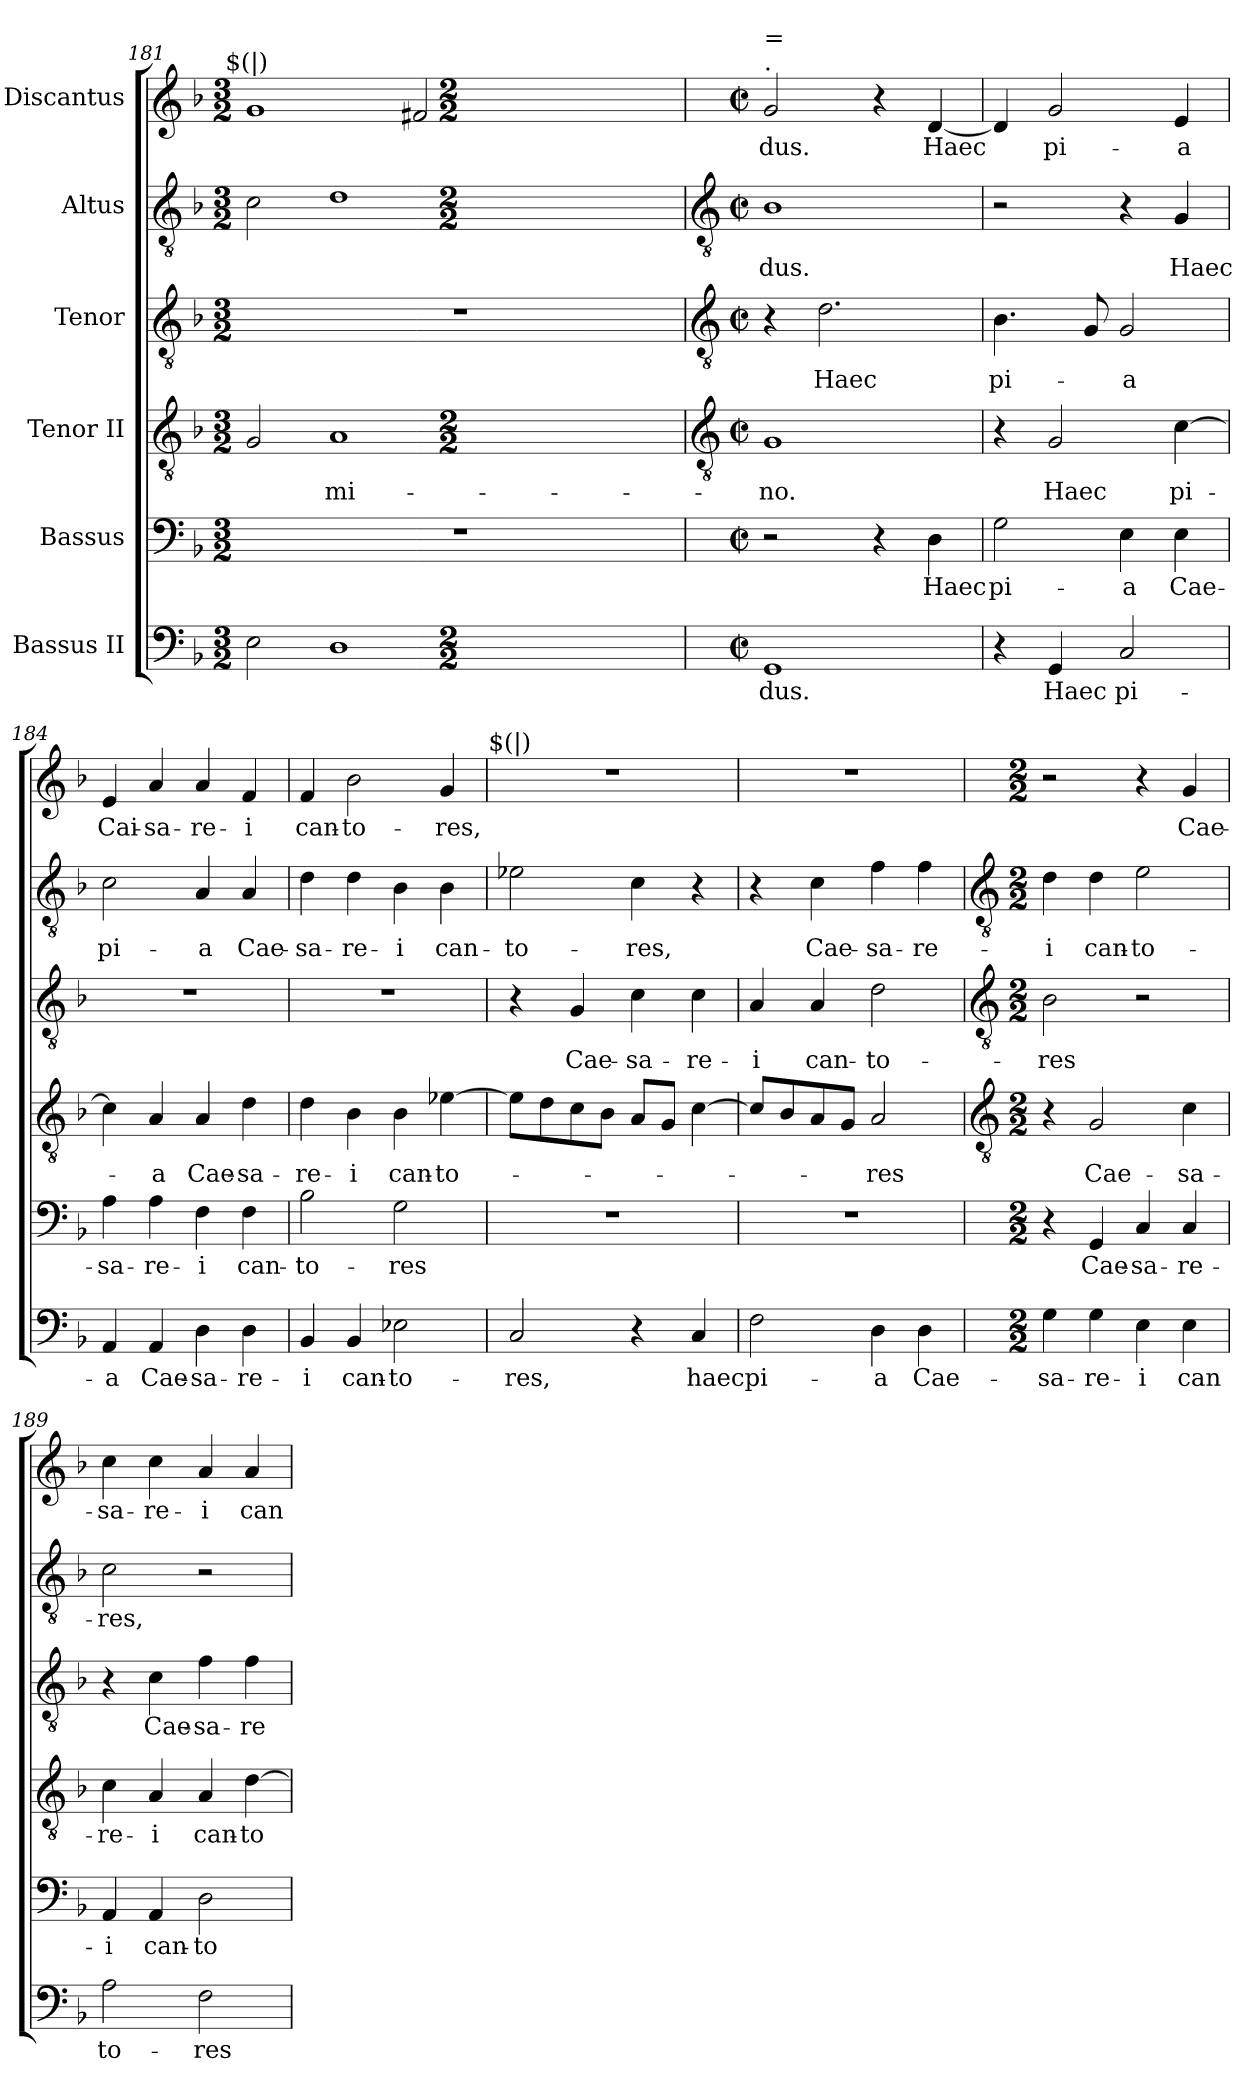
**kern	**text	**kern	**text	**kern	**text	**kern	**text	**kern	**text	**kern	**text
*part6	*part6	*part5	*part5	*part4	*part4	*part3	*part3	*part2	*part2	*part1	*part1
*staff6	*staff6	*staff5	*staff5	*staff4	*staff4	*staff3	*staff3	*staff2	*staff2	*staff1	*staff1
*I"Bassus II	*	*I"Bassus	*	*I"Tenor II	*	*I"Tenor	*	*I"Altus	*	*I"Discantus	*
*clefF4	*	*clefF4	*	*clefGv2	*	*clefGv2	*	*clefGv2	*	*clefG2	*
*k[b-]	*	*k[b-]	*	*k[b-]	*	*k[b-]	*	*k[b-]	*	*k[b-]	*
*F:	*	*F:	*	*F:	*	*F:	*	*F:	*	*F:	*
*M3/2	*	*M3/2	*	*M3/2	*	*M3/2	*	*M3/2	*	*M3/2	*
=181	=181	=181	=181	=181	=181	=181	=181	=181	=181	=181	=181
!	!	!	!	!	!	!	!	!	!	!LO:TX:a:cj:t=$(|)	!
2E	.	1.r	.	2G	.	1.r	.	2c	.	1g	.
!	!LO:LY:b	!	!	!	!LO:LY:b	!	!	!	!	!	!
1D	-	.	.	1A	mi-	.	.	1d	.	.	.
.	.	.	.	.	.	.	.	.	.	2f#	.
*M2/2	*	*M2/2	*	*M2/2	*	*M2/2	*	*M2/2	*	*M2/2	*
*met(c|)	*	*met(c|)	*	*met(c|)	*	*met(c|)	*	*met(c|)	*	*met(c|)	*
!!LO:LB:g=z
=182	=182	=182	=182	=182	=182	=182	=182	=182	=182	=182	=182
*	*	*	*	*clefGv2	*	*clefGv2	*	*clefGv2	*	*	*
*M2/2	*	*M2/2	*	*M2/2	*	*M2/2	*	*M2/2	*	*M2/2	*
*met(c|)	*	*met(c|)	*	*met(c|)	*	*met(c|)	*	*met(c|)	*	*met(c|)	*
!	!	!	!	!	!	!	!	!	!	!LO:TX:a:t=.	!
!	!	!	!	!	!	!	!	!	!	!LO:TX:a:t==	!
!	!LO:LY:b	!	!	!	!LO:LY:b	!	!	!	!LO:LY:b	!	!LO:LY:b
1GG	dus.	2r	.	1G	-no.	4r	.	1B-	dus.	2g	dus.
!	!	!	!	!	!	!	!LO:LY:b	!	!	!	!
.	.	.	.	.	.	2.d	Haec	.	.	.	.
.	.	4r	.	.	.	.	.	.	.	4r	.
!	!	!	!LO:LY:b	!	!	!	!	!	!	!	!LO:LY:b
.	.	4D	Haec	.	.	.	.	.	.	[4d	Haec
=183	=183	=183	=183	=183	=183	=183	=183	=183	=183	=183	=183
!	!	!	!LO:LY:b	!	!	!	!LO:LY:b	!	!	!	!
4r	.	2G	pi-	4r	.	4.B-	pi-	2r	.	4d]	.
!	!LO:LY:b	!	!	!	!LO:LY:b	!	!	!	!	!	!LO:LY:b
4GG	Haec	.	.	2G	Haec	.	.	.	.	2g	pi-
.	.	.	.	.	.	8G	.	.	.	.	.
!	!LO:LY:b	!	!LO:LY:b	!	!	!	!LO:LY:b	!	!	!	!
2C	pi-	4E	-a	.	.	2G	-a	4r	.	.	.
!	!	!	!LO:LY:b	!	!LO:LY:b	!	!	!	!LO:LY:b	!	!LO:LY:b
.	.	4E	Cae-	[4c	pi-	.	.	4G	Haec	4e	-a
=184	=184	=184	=184	=184	=184	=184	=184	=184	=184	=184	=184
!	!LO:LY:b	!	!LO:LY:b	!	!	!	!	!	!LO:LY:b	!	!LO:LY:b
4AA	-a	4A	-sa-	4c]	.	1r	.	2c	pi-	4e	Cai-
!	!LO:LY:b	!	!LO:LY:b	!	!LO:LY:b	!	!	!	!	!	!LO:LY:b
4AA	Cae-	4A	-re-	4A	-a	.	.	.	.	4a	-sa-
!	!LO:LY:b	!	!LO:LY:b	!	!LO:LY:b	!	!	!	!LO:LY:b	!	!LO:LY:b
4D	-sa-	4F	-i	4A	Cae-	.	.	4A	-a	4a	-re-
!	!LO:LY:b	!	!LO:LY:b	!	!LO:LY:b	!	!	!	!LO:LY:b	!	!LO:LY:b
4D	-re-	4F	can-	4d	-sa-	.	.	4A	Cae-	4f	-i
=185	=185	=185	=185	=185	=185	=185	=185	=185	=185	=185	=185
!	!LO:LY:b	!	!LO:LY:b	!	!LO:LY:b	!	!	!	!LO:LY:b	!	!LO:LY:b
4BB-	-i	2B-	-to-	4d	-re-	1r	.	4d	-sa-	4f	can-
!	!LO:LY:b	!	!	!	!LO:LY:b	!	!	!	!LO:LY:b	!	!LO:LY:b
4BB-	can-	.	.	4B-	-i	.	.	4d	-re-	2b-	-to-
!	!LO:LY:b	!	!LO:LY:b	!	!LO:LY:b	!	!	!	!LO:LY:b	!	!
2E-X	-to-	2G	-res	4B-	can-	.	.	4B-	-i	.	.
!	!	!	!	!	!LO:LY:b	!	!	!	!LO:LY:b	!	!LO:LY:b
.	.	.	.	[4e-X	-to-	.	.	4B-	can-	4g	-res,
=186	=186	=186	=186	=186	=186	=186	=186	=186	=186	=186	=186
!	!	!	!	!	!	!	!	!	!	!LO:TX:a:cj:t=$(|)	!
!	!LO:LY:b	!	!	!	!	!	!	!	!LO:LY:b	!	!
2C	-res,	1r	.	8e-L]	.	4r	.	2e-X	-to-	1r	.
.	.	.	.	8d	.	.	.	.	.	.	.
!	!	!	!	!	!	!	!LO:LY:b	!	!	!	!
.	.	.	.	8c	.	4G	Cae-	.	.	.	.
.	.	.	.	8B-J	.	.	.	.	.	.	.
!	!	!	!	!	!	!	!LO:LY:b	!	!LO:LY:b	!	!
4r	.	.	.	8AL	.	4c	-sa-	4c	-res,	.	.
.	.	.	.	8GJ	.	.	.	.	.	.	.
!	!LO:LY:b	!	!	!	!	!	!LO:LY:b	!	!	!	!
4C	haec	.	.	[4c	.	4c	-re-	4r	.	.	.
=187	=187	=187	=187	=187	=187	=187	=187	=187	=187	=187	=187
!	!LO:LY:b	!	!	!	!	!	!LO:LY:b	!	!	!	!
2F	pi-	1r	.	8cL]	.	4A	-i	4r	.	1r	.
.	.	.	.	8B-	.	.	.	.	.	.	.
!	!	!	!	!	!	!	!LO:LY:b	!	!LO:LY:b	!	!
.	.	.	.	8A	.	4A	can-	4c	Cae-	.	.
.	.	.	.	8GJ	.	.	.	.	.	.	.
!	!LO:LY:b	!	!	!	!LO:LY:b	!	!LO:LY:b	!	!LO:LY:b	!	!
4D	-a	.	.	2A	-res	2d	-to-	4f	-sa-	.	.
!	!LO:LY:b	!	!	!	!	!	!	!	!LO:LY:b	!	!
4D	Cae-	.	.	.	.	.	.	4f	-re-	.	.
!!LO:LB:g=z
=188	=188	=188	=188	=188	=188	=188	=188	=188	=188	=188	=188
*	*	*	*	*clefGv2	*	*clefGv2	*	*clefGv2	*	*	*
*M2/2	*	*M2/2	*	*M2/2	*	*M2/2	*	*M2/2	*	*M2/2	*
!	!LO:LY:b	!	!	!	!	!	!LO:LY:b	!	!LO:LY:b	!	!
4G	-sa-	4r	.	4r	.	2B-	-res	4d	-i	2r	.
!	!LO:LY:b	!	!LO:LY:b	!	!LO:LY:b	!	!	!	!LO:LY:b	!	!
4G	-re-	4GG	Cae-	2G	Cae-	.	.	4d	can-	.	.
!	!LO:LY:b	!	!LO:LY:b	!	!	!	!	!	!LO:LY:b	!	!
4E	-i	4C	-sa-	.	.	2r	.	2e	-to-	4r	.
!	!LO:LY:b	!	!LO:LY:b	!	!LO:LY:b	!	!	!	!	!	!LO:LY:b
4E	can	4C	-re-	4c	-sa-	.	.	.	.	4g	Cae-
=189	=189	=189	=189	=189	=189	=189	=189	=189	=189	=189	=189
!	!LO:LY:b	!	!LO:LY:b	!	!LO:LY:b	!	!	!	!LO:LY:b	!	!LO:LY:b
2A	to-	4AA	-i	4c	-re-	4r	.	2c	-res,	4cc	-sa-
!	!	!	!LO:LY:b	!	!LO:LY:b	!	!LO:LY:b	!	!	!	!LO:LY:b
.	.	4AA	can-	4A	-i	4c	Cae-	.	.	4cc	-re-
!	!LO:LY:b	!	!LO:LY:b	!	!LO:LY:b	!	!LO:LY:b	!	!	!	!LO:LY:b
2F	-res	2D	-to-	4A	can-	4f	-sa-	2r	.	4a	-i
!	!	!	!	!	!LO:LY:b	!	!LO:LY:b	!	!	!	!LO:LY:b
.	.	.	.	[4d	-to-	4f	-re-	.	.	4a	can-
=	=	=	=	=	=	=	=	=	=	=	=
*-	*-	*-	*-	*-	*-	*-	*-	*-	*-	*-	*-
